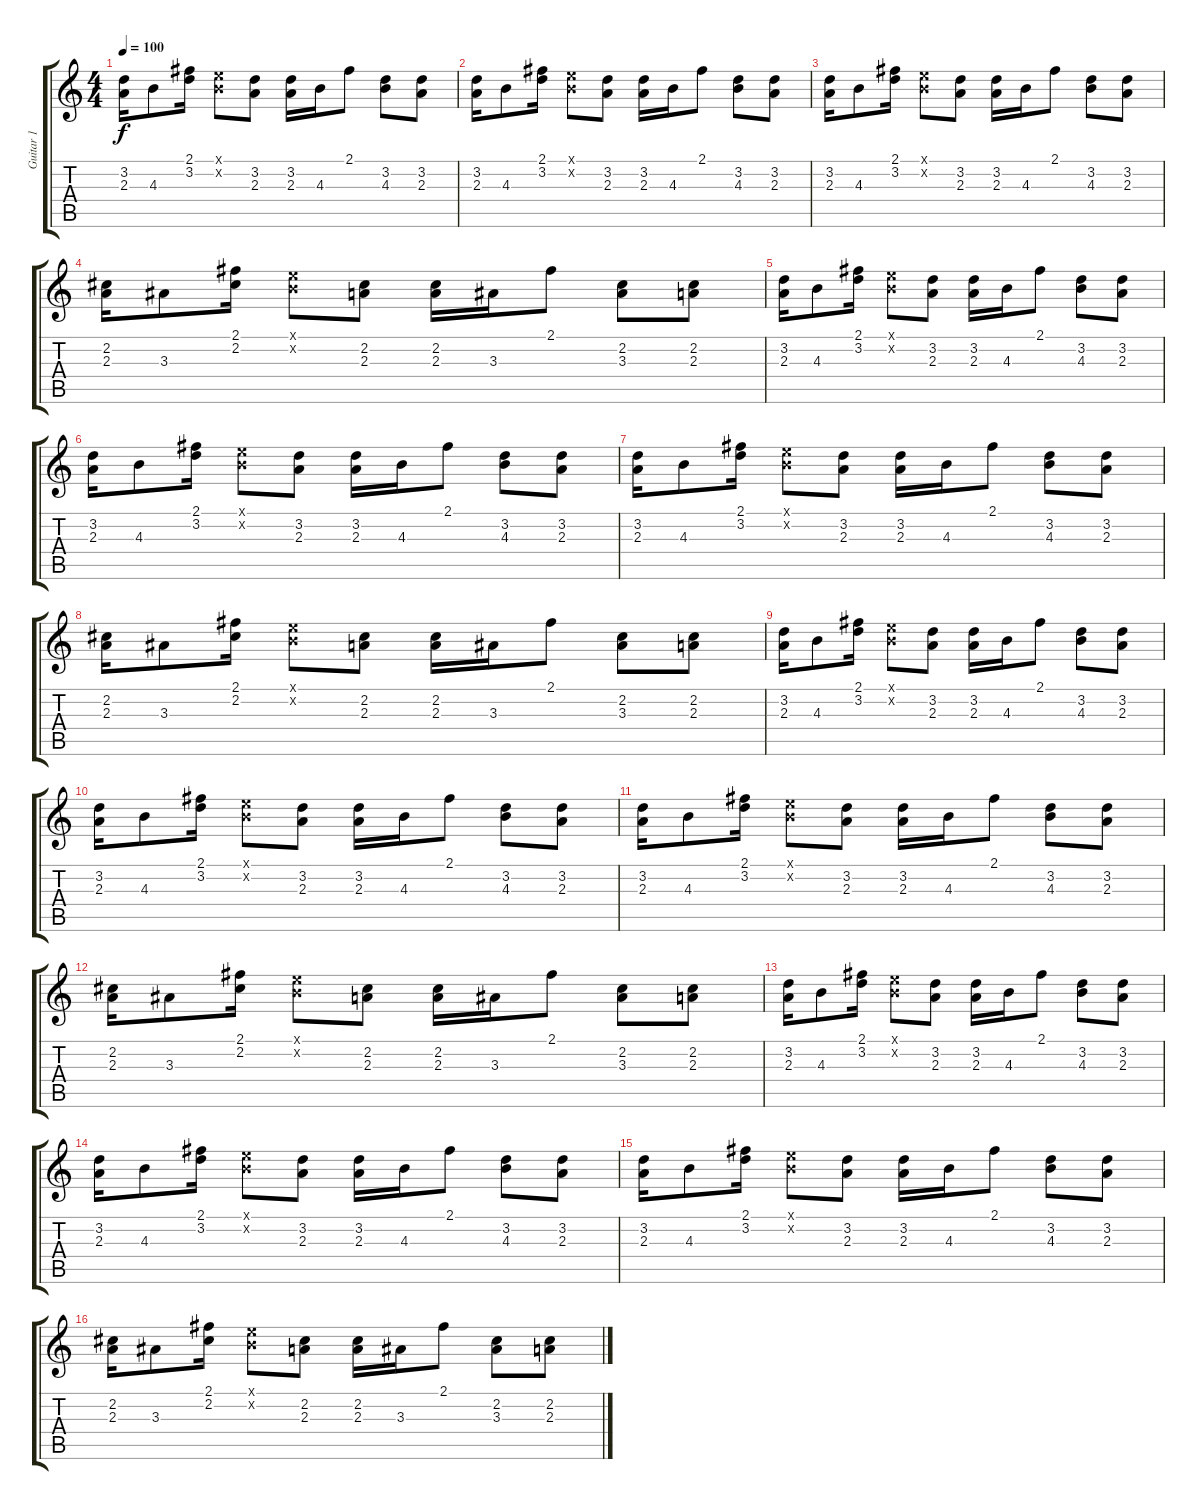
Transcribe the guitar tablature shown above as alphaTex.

\track ("Guitar 1" "Guitar 1") {instrument electricguitarclean}
\staff {score tabs}
\tuning (E4 B3 G3 D3 A2 E2) {hide}
\ts (4 4)
\tempo 100
\clef g2
\ks c
(3.2 2.3).16{dy f} 4.3.8 (2.1 3.2).16 (0.1{x} 0.2{x}).8 (3.2 2.3).8 (3.2 2.3).16 4.3.16 2.1.8 (3.2 4.3).8 (3.2 2.3).8 |
(3.2 2.3).16 4.3.8 (2.1 3.2).16 (0.1{x} 0.2{x}).8 (3.2 2.3).8 (3.2 2.3).16 4.3.16 2.1.8 (3.2 4.3).8 (3.2 2.3).8 |
(3.2 2.3).16 4.3.8 (2.1 3.2).16 (0.1{x} 0.2{x}).8 (3.2 2.3).8 (3.2 2.3).16 4.3.16 2.1.8 (3.2 4.3).8 (3.2 2.3).8 |
(2.2 2.3).16 3.3.8 (2.1 2.2).16 (0.1{x} 0.2{x}).8 (2.2 2.3).8 (2.2 2.3).16 3.3.16 2.1.8 (2.2 3.3).8 (2.2 2.3).8 |
(3.2 2.3).16 4.3.8 (2.1 3.2).16 (0.1{x} 0.2{x}).8 (3.2 2.3).8 (3.2 2.3).16 4.3.16 2.1.8 (3.2 4.3).8 (3.2 2.3).8 |
(3.2 2.3).16 4.3.8 (2.1 3.2).16 (0.1{x} 0.2{x}).8 (3.2 2.3).8 (3.2 2.3).16 4.3.16 2.1.8 (3.2 4.3).8 (3.2 2.3).8 |
(3.2 2.3).16 4.3.8 (2.1 3.2).16 (0.1{x} 0.2{x}).8 (3.2 2.3).8 (3.2 2.3).16 4.3.16 2.1.8 (3.2 4.3).8 (3.2 2.3).8 |
(2.2 2.3).16 3.3.8 (2.1 2.2).16 (0.1{x} 0.2{x}).8 (2.2 2.3).8 (2.2 2.3).16 3.3.16 2.1.8 (2.2 3.3).8 (2.2 2.3).8 |
(3.2 2.3).16 4.3.8 (2.1 3.2).16 (0.1{x} 0.2{x}).8 (3.2 2.3).8 (3.2 2.3).16 4.3.16 2.1.8 (3.2 4.3).8 (3.2 2.3).8 |
(3.2 2.3).16 4.3.8 (2.1 3.2).16 (0.1{x} 0.2{x}).8 (3.2 2.3).8 (3.2 2.3).16 4.3.16 2.1.8 (3.2 4.3).8 (3.2 2.3).8 |
(3.2 2.3).16 4.3.8 (2.1 3.2).16 (0.1{x} 0.2{x}).8 (3.2 2.3).8 (3.2 2.3).16 4.3.16 2.1.8 (3.2 4.3).8 (3.2 2.3).8 |
(2.2 2.3).16 3.3.8 (2.1 2.2).16 (0.1{x} 0.2{x}).8 (2.2 2.3).8 (2.2 2.3).16 3.3.16 2.1.8 (2.2 3.3).8 (2.2 2.3).8 |
(3.2 2.3).16 4.3.8 (2.1 3.2).16 (0.1{x} 0.2{x}).8 (3.2 2.3).8 (3.2 2.3).16 4.3.16 2.1.8 (3.2 4.3).8 (3.2 2.3).8 |
(3.2 2.3).16 4.3.8 (2.1 3.2).16 (0.1{x} 0.2{x}).8 (3.2 2.3).8 (3.2 2.3).16 4.3.16 2.1.8 (3.2 4.3).8 (3.2 2.3).8 |
(3.2 2.3).16 4.3.8 (2.1 3.2).16 (0.1{x} 0.2{x}).8 (3.2 2.3).8 (3.2 2.3).16 4.3.16 2.1.8 (3.2 4.3).8 (3.2 2.3).8 |
(2.2 2.3).16 3.3.8 (2.1 2.2).16 (0.1{x} 0.2{x}).8 (2.2 2.3).8 (2.2 2.3).16 3.3.16 2.1.8 (2.2 3.3).8 (2.2 2.3).8
